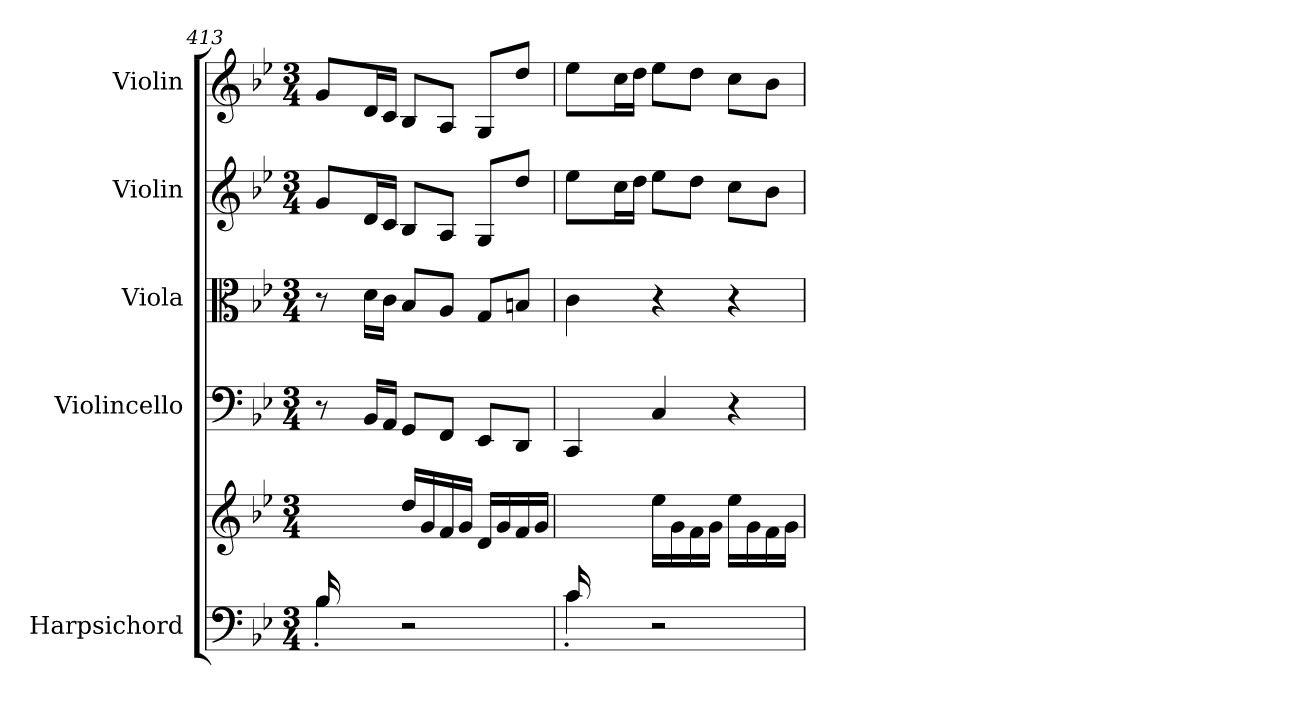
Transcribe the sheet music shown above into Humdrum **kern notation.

**kern	**kern	**kern	**kern	**kern	**kern
*part5	*part5	*part4	*part3	*part2	*part1
*staff6	*staff5	*staff4	*staff3	*staff2	*staff1
*I"Harpsichord	*	*I"Violincello	*I"Viola	*I"Violin	*I"Violin
*I'Hpschd	*	*I'Vc	*I'Vla	*I'Vln	*I'Vln
*clefF4	*clefG2	*clefF4	*clefC3	*clefG2	*clefG2
*k[b-e-]	*k[b-e-]	*k[b-e-]	*k[b-e-]	*k[b-e-]	*k[b-e-]
*M3/4	*M3/4	*M3/4	*M3/4	*M3/4	*M3/4
=413	=413	=413	=413	=413	=413
*^	*	*	*	*	*
16B-/LL	4B-'\	16ryy	8r	8r	8g/L	8g/L
2ryy	.	16g\	.	.	.	.
.	.	16f#X\	16BB-/LL	16d\LL	16d/L	16d/L
.	.	16g\JJ	16AA/JJ	16c\JJ	16c/JJ	16c/JJ
.	2r	16dd/LL	8GG/L	8B-/L	8B-/L	8B-/L
.	.	16g/	.	.	.	.
.	.	16f#/	8FF/J	8A/J	8A/J	8A/J
.	.	16g/JJ	.	.	.	.
.	.	16d/LL	8EE-/L	8G/L	8G/L	8G/L
8.ryy	.	16g/	.	.	.	.
.	.	16f#/	8DD/J	8Bn/J	8dd/J	8dd/J
.	.	16g/JJ	.	.	.	.
=414	=414	=414	=414	=414	=414	=414
16c/LL	4c'\	16ryy	4CC/	4c\	8ee-\L	8ee-\L
2ryy	.	16g\	.	.	.	.
.	.	16f#X\	.	.	16cc\L	16cc\L
.	.	16g\JJ	.	.	16dd\JJ	16dd\JJ
.	2r	16ee-\LL	4C/	4r	8ee-\L	8ee-\L
.	.	16g\	.	.	.	.
.	.	16f#\	.	.	8dd\J	8dd\J
.	.	16g\JJ	.	.	.	.
.	.	16ee-\LL	4r	4r	8cc\L	8cc\L
8.ryy	.	16g\	.	.	.	.
.	.	16f#\	.	.	8b-\J	8b-\J
.	.	16g\JJ	.	.	.	.
*v	*v	*	*	*	*	*
=	=	=	=	=	=
*-	*-	*-	*-	*-	*-
